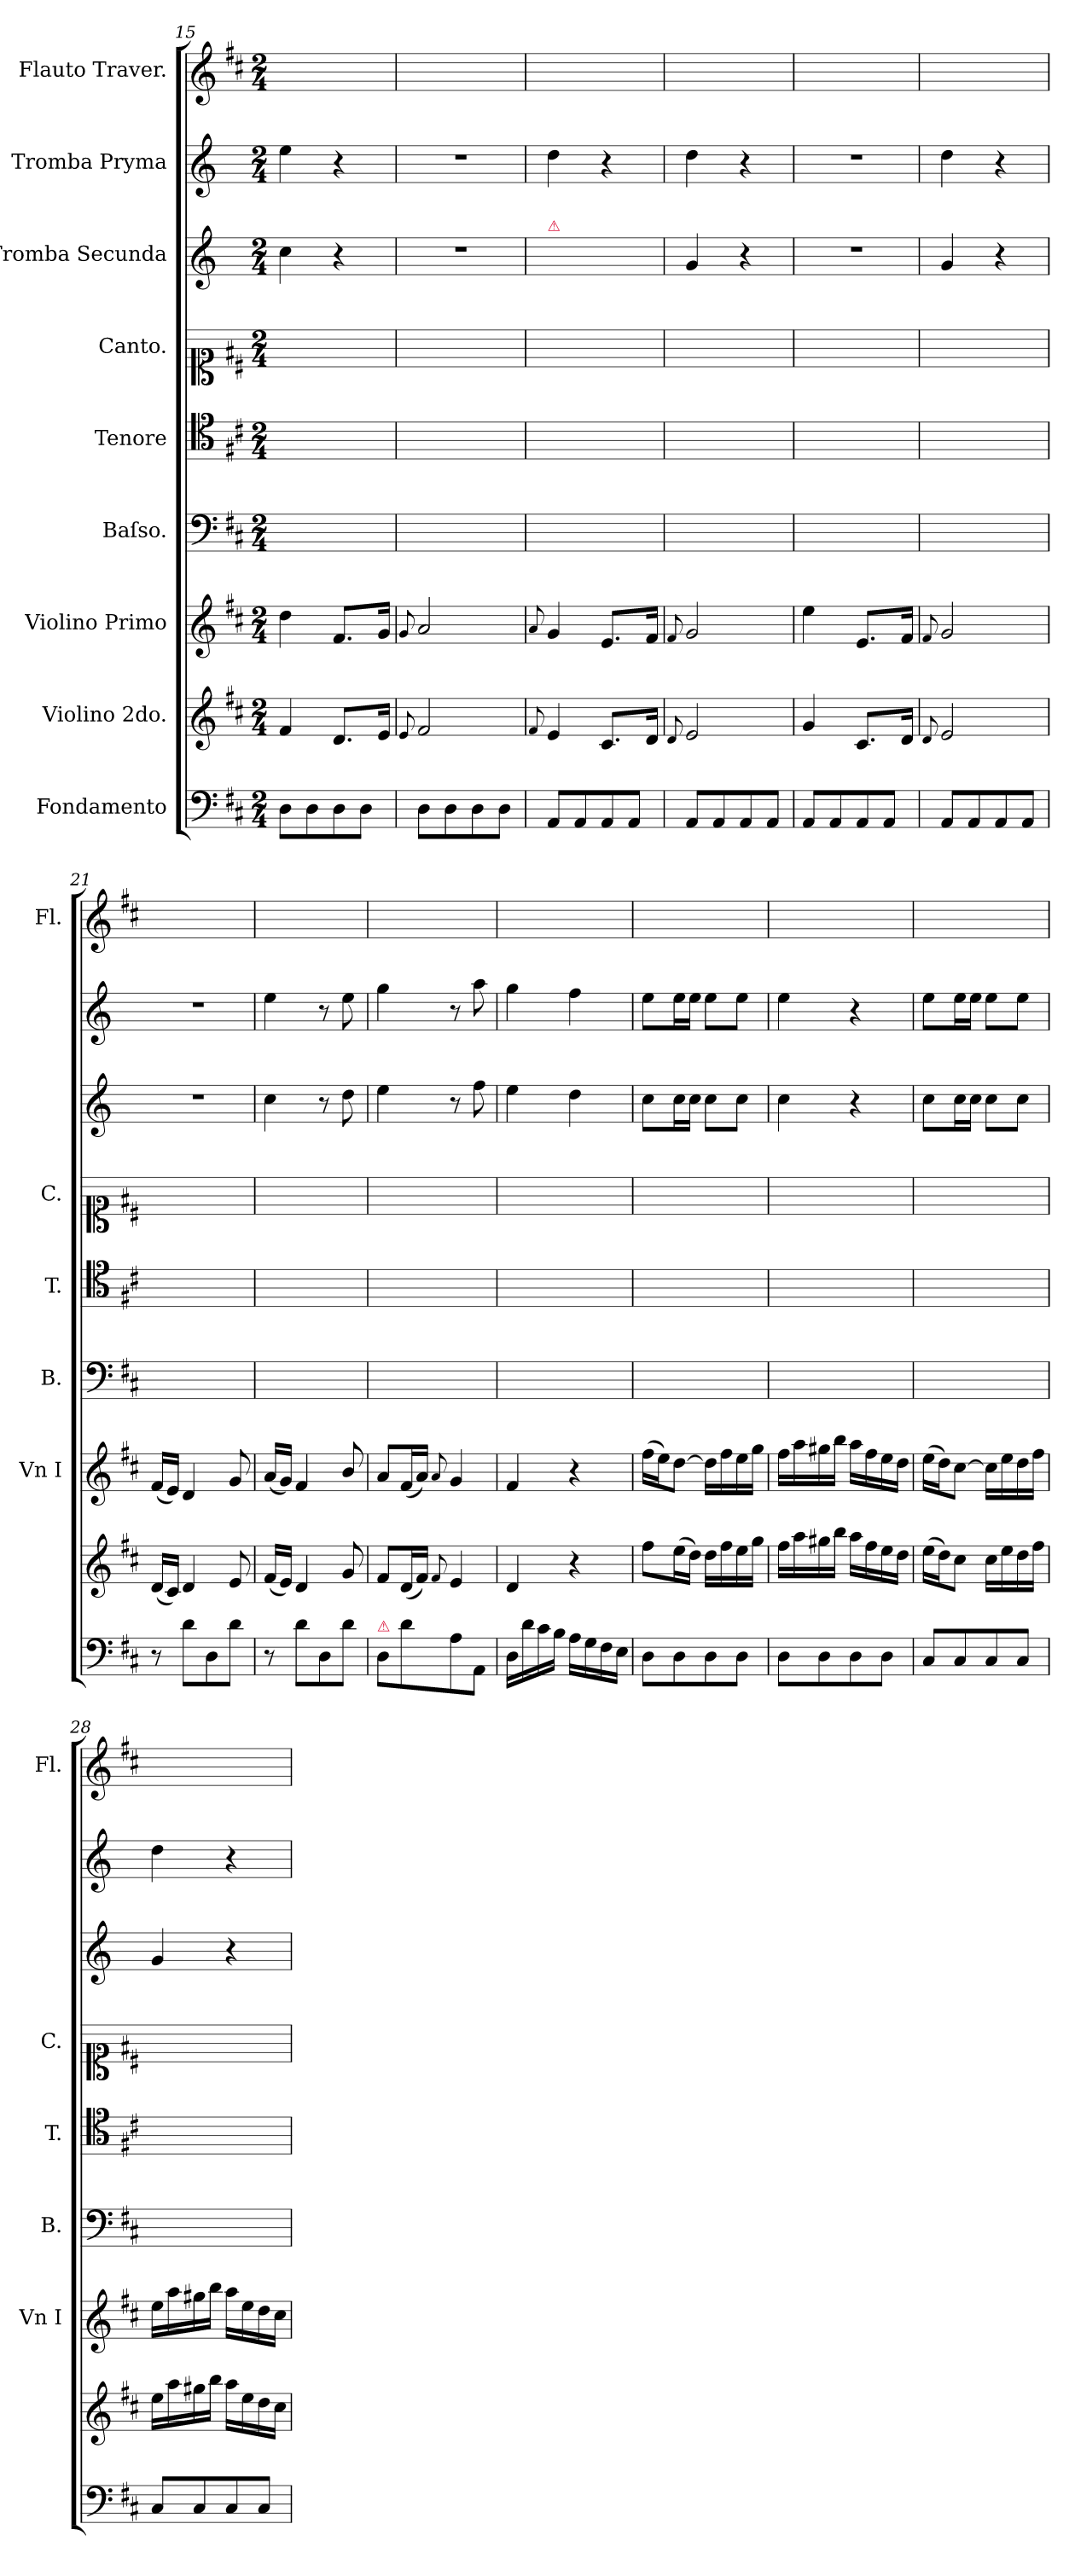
**kern	**dynam	**kern	**dynam	**kern	**dynam	**kern	**kern	**kern	**kern	**dynam	**kern	**dynam	**kern
*part9	*part9	*part8	*part8	*part7	*part7	*part6	*part5	*part4	*part3	*part3	*part2	*part2	*part1
*staff9	*staff9	*staff8	*staff8	*staff7	*staff7	*staff6	*staff5	*staff4	*staff3	*staff3	*staff2	*staff2	*staff1
*I"Fondamento	*	*I"Violino 2do.	*	*I"Violino Primo	*	*I"Baſso.	*I"Tenore	*I"Canto.	*I"Tromba Secunda	*	*I"Tromba Pryma	*	*I"Flauto Traver.
*	*	*	*	*I'Vn I	*	*I'B.	*I'T.	*I'C.	*	*	*	*	*I'Fl.
*clefF4	*	*clefG2	*	*clefG2	*	*clefF4	*clefC4	*clefC1	*clefG2	*	*clefG2	*	*clefG2
*	*	*	*	*	*	*	*	*	*ITrd-1c-2	*	*ITrd-1c-2	*	*
*k[f#c#]	*	*k[f#c#]	*	*k[f#c#]	*	*k[f#c#]	*k[f#c#]	*k[f#c#]	*k[f#c#]	*	*k[f#c#]	*	*k[f#c#]
*M2/4	*	*M2/4	*	*M2/4	*	*M2/4	*M2/4	*M2/4	*M2/4	*	*M2/4	*	*M2/4
=15	=15	=15	=15	=15	=15	=15	=15	=15	=15	=15	=15	=15	=15
8D\L	.	4f#/	.	4dd\	.	2ryy	2ryy	2ryy	4dd\	.	4ff#\	.	2ryy
8D\	.	.	.	.	.	.	.	.	.	.	.	.	.
8D\	.	8.d/L	.	8.f#/L	.	.	.	.	4r	.	4r	.	.
8D\J	.	.	.	.	.	.	.	.	.	.	.	.	.
.	.	16e/Jk	.	16g/Jk	.	.	.	.	.	.	.	.	.
=16	=16	=16	=16	=16	=16	=16	=16	=16	=16	=16	=16	=16	=16
.	.	8qqe/	.	8qqg/	.	.	.	.	.	.	.	.	.
!	!	!	!	!	!	!	!	!	!LO:N:vis=1	!	!LO:N:vis=1	!	!
8D\L	.	2f#/	.	2a/	.	2ryy	2ryy	2ryy	2r	.	2r	.	2ryy
8D\	.	.	.	.	.	.	.	.	.	.	.	.	.
8D\	.	.	.	.	.	.	.	.	.	.	.	.	.
8D\J	.	.	.	.	.	.	.	.	.	.	.	.	.
=17	=17	=17	=17	=17	=17	=17	=17	=17	=17	=17	=17	=17	=17
.	.	8qqf#/	.	8qqa/	.	.	.	.	.	.	.	.	.
!	!	!	!	!	!	!	!	!	!LO:TX:a:color=crimson:t=⚠	!	!	!	!
8AA/L	.	4e/	.	4g/	.	2ryy	2ryy	2ryy	2ryy	.	4ee\	.	2ryy
8AA/	.	.	.	.	.	.	.	.	.	.	.	.	.
8AA/	.	8.c#/L	.	8.e/L	.	.	.	.	.	.	4r	.	.
8AA/J	.	.	.	.	.	.	.	.	.	.	.	.	.
.	.	16d/Jk	.	16f#/Jk	.	.	.	.	.	.	.	.	.
=18	=18	=18	=18	=18	=18	=18	=18	=18	=18	=18	=18	=18	=18
.	.	8qqd/	.	8qqf#/	.	.	.	.	.	.	.	.	.
8AA/L	.	2e/	.	2g/	.	2ryy	2ryy	2ryy	4a/	.	4ee\	.	2ryy
8AA/	.	.	.	.	.	.	.	.	.	.	.	.	.
8AA/	.	.	.	.	.	.	.	.	4r	.	4r	.	.
8AA/J	.	.	.	.	.	.	.	.	.	.	.	.	.
=19	=19	=19	=19	=19	=19	=19	=19	=19	=19	=19	=19	=19	=19
!	!	!	!	!	!	!	!	!	!LO:N:vis=1	!	!LO:N:vis=1	!	!
8AA/L	.	4g/	.	4ee\	.	2ryy	2ryy	2ryy	2r	.	2r	.	2ryy
8AA/	.	.	.	.	.	.	.	.	.	.	.	.	.
8AA/	.	8.c#/L	.	8.e/L	.	.	.	.	.	.	.	.	.
8AA/J	.	.	.	.	.	.	.	.	.	.	.	.	.
.	.	16d/Jk	.	16f#/Jk	.	.	.	.	.	.	.	.	.
=20	=20	=20	=20	=20	=20	=20	=20	=20	=20	=20	=20	=20	=20
.	.	8qqd/	.	8qqf#/	.	.	.	.	.	.	.	.	.
8AA/L	.	2e/	.	2g/	.	2ryy	2ryy	2ryy	4a/	.	4ee\	.	2ryy
8AA/	.	.	.	.	.	.	.	.	.	.	.	.	.
8AA/	.	.	.	.	.	.	.	.	4r	.	4r	.	.
8AA/J	.	.	.	.	.	.	.	.	.	.	.	.	.
=21	=21	=21	=21	=21	=21	=21	=21	=21	=21	=21	=21	=21	=21
!	!	!	!	!	!	!	!	!	!	!	!LO:N:vis=1	!	!
8r	.	(<16d/LL	.	(<16f#/LL	.	2ryy	2ryy	2ryy	2r	.	2r	.	2ryy
.	.	16c#/JJ)	.	16e/JJ)	.	.	.	.	.	.	.	.	.
8d\L	.	4d/	.	4d/	.	.	.	.	.	.	.	.	.
8D\	.	.	.	.	.	.	.	.	.	.	.	.	.
8d\J	.	8e/	.	8g/	.	.	.	.	.	.	.	.	.
=22	=22	=22	=22	=22	=22	=22	=22	=22	=22	=22	=22	=22	=22
8r	.	(<16f#/LL	.	(<16a/LL	.	2ryy	2ryy	2ryy	4dd\	.	4ff#\	.	2ryy
.	.	16e/JJ)	.	16g/JJ)	.	.	.	.	.	.	.	.	.
8d\L	.	4d/	.	4f#/	.	.	.	.	.	.	.	.	.
8D\	.	.	.	.	.	.	.	.	8r	.	8r	.	.
8d\J	.	8g/	.	8b/	.	.	.	.	8ee\	.	8ff#\	.	.
=23	=23	=23	=23	=23	=23	=23	=23	=23	=23	=23	=23	=23	=23
!LO:TX:a:color=crimson:t=⚠	!	!	!	!	!	!	!	!	!	!	!	!	!
8D\L	.	8f#/L	.	8a/L	.	2ryy	2ryy	2ryy	4ff#\	.	4aa\	.	2ryy
8d\	.	(<16d/L	.	(<16f#/L	.	.	.	.	.	.	.	.	.
.	.	16f#/JJ)	.	16a/JJ)	.	.	.	.	.	.	.	.	.
.	.	8qqf#/	.	8qqa/	.	.	.	.	.	.	.	.	.
8A\	.	4e/	.	4g/	.	.	.	.	8r	.	8r	.	.
8AA/J	.	.	.	.	.	.	.	.	8gg\	.	8bb\	.	.
=24	=24	=24	=24	=24	=24	=24	=24	=24	=24	=24	=24	=24	=24
!	!LO:DY:a	!	!	!	!	!	!	!	!	!	!	!	!
16D\LL	f&colon;	4d/	.	4f#/	.	2ryy	2ryy	2ryy	4ff#\	.	4aa\	.	2ryy
16d\	.	.	.	.	.	.	.	.	.	.	.	.	.
16c#\	.	.	.	.	.	.	.	.	.	.	.	.	.
16B\JJ	.	.	.	.	.	.	.	.	.	.	.	.	.
16A\LL	.	4r	.	4r	.	.	.	.	4ee\	.	4gg\	.	.
16G\	.	.	.	.	.	.	.	.	.	.	.	.	.
16F#\	.	.	.	.	.	.	.	.	.	.	.	.	.
16E\JJ	.	.	.	.	.	.	.	.	.	.	.	.	.
=25	=25	=25	=25	=25	=25	=25	=25	=25	=25	=25	=25	=25	=25
!	!	!	!LO:DY:a	!	!LO:DY:a	!	!	!	!	!LO:DY:a	!	!LO:DY:a	!
8D\L	.	8ff#\L	for	(>16ff#\LL	for	2ryy	2ryy	2ryy	8dd\L	f&colon;	8ff#\L	for	2ryy
.	.	.	.	16ee\J)	.	.	.	.	.	.	.	.	.
8D\	.	(>16ee\L	.	[8dd\J	.	.	.	.	16dd\L	.	16ff#\L	.	.
.	.	16dd\JJ)	.	.	.	.	.	.	16dd\JJ	.	16ff#\JJ	.	.
8D\	.	16dd\LL	.	16dd\LL]	.	.	.	.	8dd\L	.	8ff#\L	.	.
.	.	16ff#\	.	16ff#\	.	.	.	.	.	.	.	.	.
8D\J	.	16ee\	.	16ee\	.	.	.	.	8dd\J	.	8ff#\J	.	.
.	.	16gg\JJ	.	16gg\JJ	.	.	.	.	.	.	.	.	.
=26	=26	=26	=26	=26	=26	=26	=26	=26	=26	=26	=26	=26	=26
8D\L	.	16ff#\LL	.	16ff#\LL	.	2ryy	2ryy	2ryy	4dd\	.	4ff#\	.	2ryy
.	.	16aa\	.	16aa\	.	.	.	.	.	.	.	.	.
8D\	.	16gg#X\	.	16gg#X\	.	.	.	.	.	.	.	.	.
.	.	16bb\JJ	.	16bb\JJ	.	.	.	.	.	.	.	.	.
8D\	.	16aa\LL	.	16aa\LL	.	.	.	.	4r	.	4r	.	.
.	.	16ff#\	.	16ff#\	.	.	.	.	.	.	.	.	.
8D\J	.	16ee\	.	16ee\	.	.	.	.	.	.	.	.	.
.	.	16dd\JJ	.	16dd\JJ	.	.	.	.	.	.	.	.	.
=27	=27	=27	=27	=27	=27	=27	=27	=27	=27	=27	=27	=27	=27
8C#/L	.	(>16ee\LL	.	(>16ee\LL	.	2ryy	2ryy	2ryy	8dd\L	.	8ff#\L	.	2ryy
.	.	16dd\J)	.	16dd\J)	.	.	.	.	.	.	.	.	.
8C#/	.	8cc#\J	.	[8cc#\J	.	.	.	.	16dd\L	.	16ff#\L	.	.
.	.	.	.	.	.	.	.	.	16dd\JJ	.	16ff#\JJ	.	.
8C#/	.	16cc#\LL	.	16cc#\LL]	.	.	.	.	8dd\L	.	8ff#\L	.	.
.	.	16ee\	.	16ee\	.	.	.	.	.	.	.	.	.
8C#/J	.	16dd\	.	16dd\	.	.	.	.	8dd\J	.	8ff#\J	.	.
.	.	16ff#\JJ	.	16ff#\JJ	.	.	.	.	.	.	.	.	.
=28	=28	=28	=28	=28	=28	=28	=28	=28	=28	=28	=28	=28	=28
8C#/L	.	16ee\LL	.	16ee\LL	.	2ryy	2ryy	2ryy	4a/	.	4ee\	.	2ryy
.	.	16aa\	.	16aa\	.	.	.	.	.	.	.	.	.
8C#/	.	16gg#X\	.	16gg#X\	.	.	.	.	.	.	.	.	.
.	.	16bb\JJ	.	16bb\JJ	.	.	.	.	.	.	.	.	.
8C#/	.	16aa\LL	.	16aa\LL	.	.	.	.	4r	.	4r	.	.
.	.	16ee\	.	16ee\	.	.	.	.	.	.	.	.	.
8C#/J	.	16dd\	.	16dd\	.	.	.	.	.	.	.	.	.
.	.	16cc#\JJ	.	16cc#\JJ	.	.	.	.	.	.	.	.	.
=	=	=	=	=	=	=	=	=	=	=	=	=	=
*-	*-	*-	*-	*-	*-	*-	*-	*-	*-	*-	*-	*-	*-
